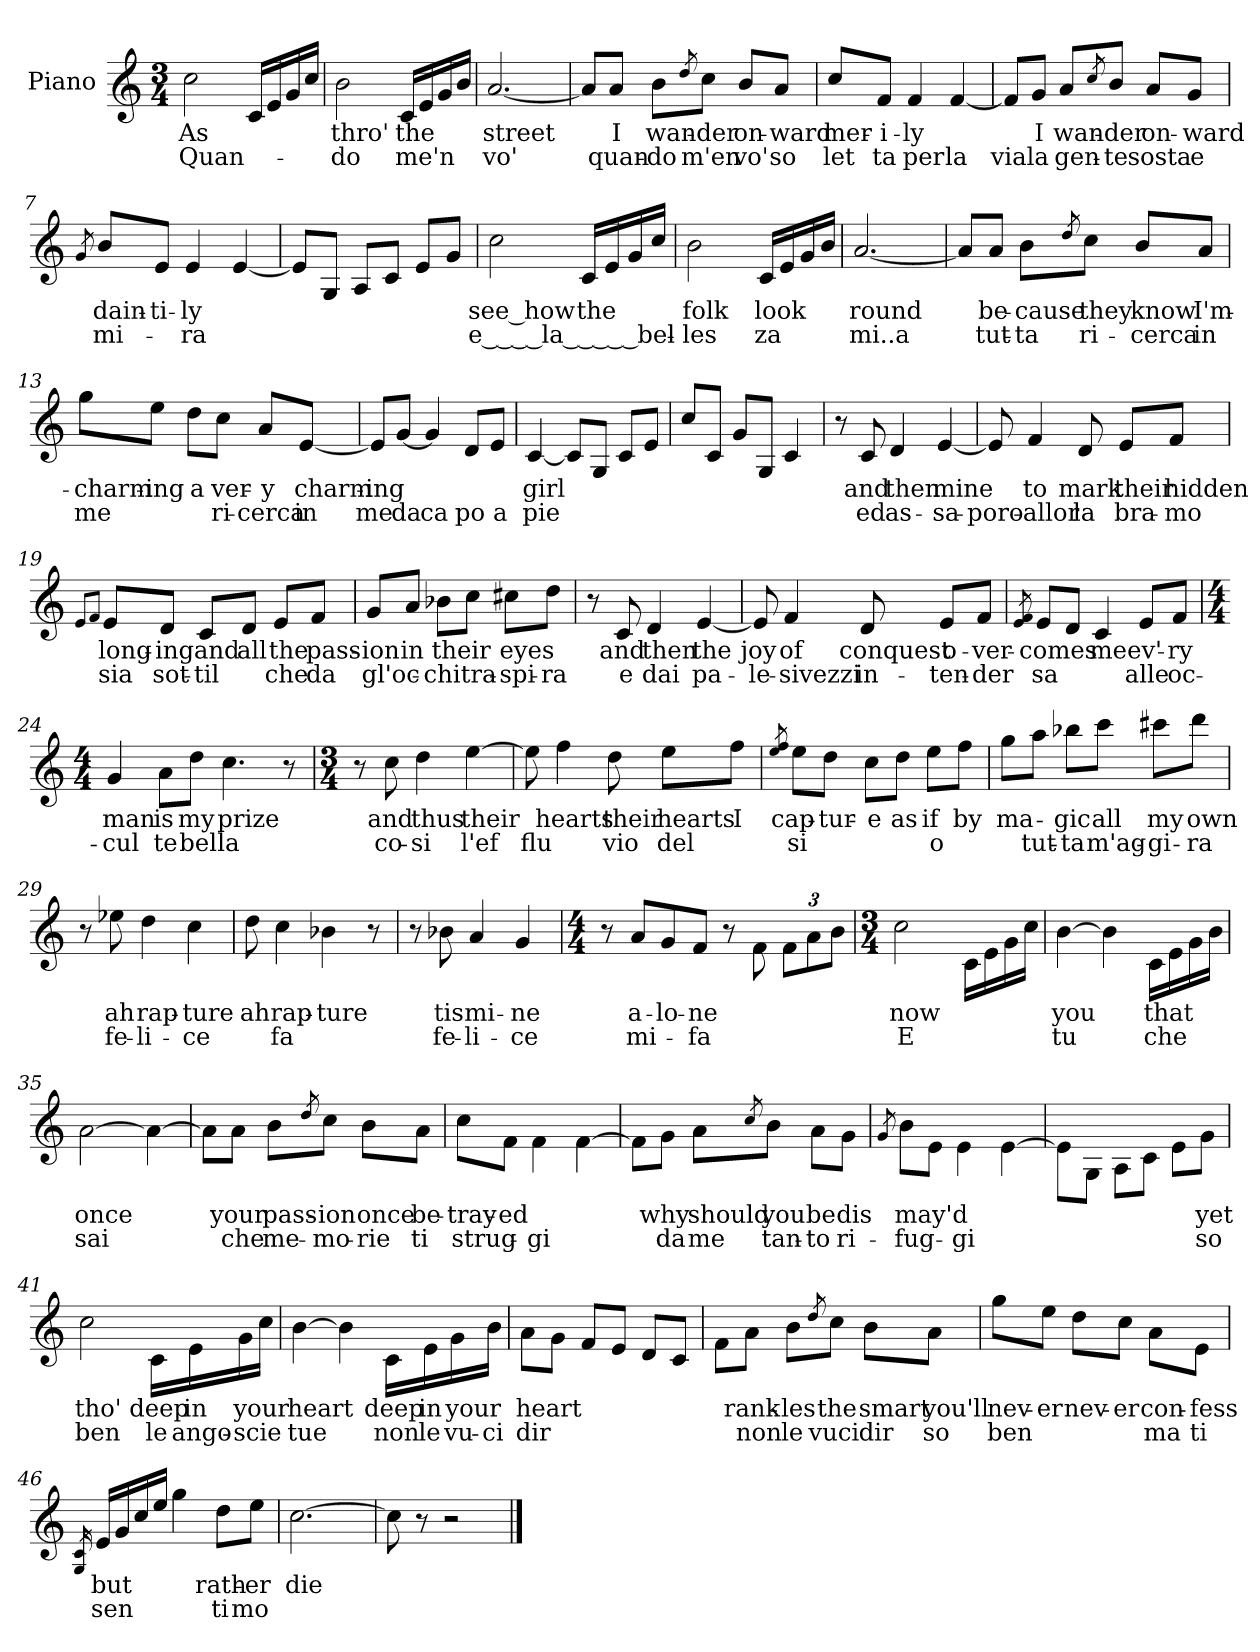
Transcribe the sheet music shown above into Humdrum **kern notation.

**kern	**text	**text
*part1	*part1	*part1
*staff1	*staff1	*staff1
*I"Piano	*	*
*I'Pno	*	*
*clefG2	*	*
*k[]	*	*
*C:	*	*
*M3/4	*	*
=1	=1	=1
2cc\	As	Quan-
16c/LL	.	.
16e/	.	.
16g/	.	.
16cc/JJ	.	.
=2	=2	=2
2b\	thro'	-do
16c/LL	the	me'n
16e/	.	.
16g/	.	.
16b/JJ	.	.
=3	=3	=3
[2.a/	street	vo'
=4	=4	=4
8a/L]	.	.
8a/J	I	quan-
8b\L	wan-	-do
8qdd/	.	.
8cc\J	-der	m'en
8b/L	on-	vo'
8a/J	-ward	so
!!LO:LB:g=z
=5	=5	=5
8cc/L	mer-	let
8f/J	-i-	ta
4f/	-ly	per
[4f/	.	la
=6	=6	=6
8f/L]	.	via
8g/J	I	la
8a/L	wan-	gen-
8qcc/	.	.
8b/J	-der	-te
8a/L	on-	sosta
8g/J	-ward	e
=7	=7	=7
8qg/	.	.
8b/L	dain-	mi-
8e/J	-ti-	.
4e/	-ly	-ra
[4e/	.	.
=8	=8	=8
8e/L]	.	.
8G/J	.	.
8A/L	.	.
8c/J	.	.
8e/L	.	.
8g/J	.	.
!!LO:LB:g=z
=9	=9	=9
2cc\	see_how	e____la_____bel-
16c/LL	the	.
16e/	.	.
16g/	.	.
16cc/JJ	.	.
=10	=10	=10
2b\	folk	-les_
16c/LL	look	za
16e/	.	.
16g/	.	.
16b/JJ	.	.
=11	=11	=11
[2.a/	round	mi..a
=12	=12	=12
8a/L]	.	.
8a/J	be-	tut-
8b\L	-cause	-ta
8qdd/	.	.
8cc\J	they	ri-
8b/L	know	-cerca
8a/J	I'm-	in
!!LO:LB:g=z
=13	=13	=13
8gg\L	-charm-	me
8ee\J	-ing	.
8dd\L	a	.
8cc\J	ver-	ri-
8a/L	-y	-cerca
[8e/J	charm-	in
=14	=14	=14
8e/L]	-ing	me
[8g/J	.	da
4g/]	.	ca
8d/L	.	po
8e/J	.	a
=15	=15	=15
[4c/	girl	pie
8c/L]	.	.
8G/J	.	.
8c/L	.	.
8e/J	.	.
=16	=16	=16
8cc/L	.	.
8c/J	.	.
8g/L	.	.
8G/J	.	.
4c/	.	.
!!LO:LB:g=z
=17	=17	=17
8r	.	.
8c/	and	ed
4d/	then	as-
[4e/	mine	-sa-
=18	=18	=18
8e/]	.	-poro-
4f/	to	-allor
8d/	mark	la
8e/L	their	bra-
8f/J	hidden	-mo
=19	=19	=19
8qe/L	.	.
8qf/J	.	.
8e/L	long-	sia
8d/J	-ing	sot-
8c/L	and	-til
8d/J	all	.
8e/L	the	che
8f/J	pass-	da
!!LO:LB:g=z
=20	=20	=20
8g/L	-ion	gl'oc-
8a/J	in	.
8b-X\L	their	-chi
8cc\J	.	tra-
8cc#X\L	eyes	-spi-
8dd\J	.	-ra
=21	=21	=21
8r	.	.
8c/	and	e
4d/	then	dai
[4e/	the	pa-
=22	=22	=22
8e/]	joy	-le-
4f/	of	-sivezzi
8d/	conquest	in-
8e/L	o-	-ten-
8f/J	-ver-	-der
!!LO:LB:g=z
=23	=23	=23
8qe/ 8qf/	.	.
8e/L	-comes	sa
8d/J	.	.
4c/	me	.
8e/L	ev'-	alle
8f/J	-ry	oc-
=24	=24	=24
*M4/4	*	*
4g/	man	-cul
8a\L	is	te
8dd\J	my	bel
4.cc\	prize	la
8r	.	.
=25	=25	=25
*M3/4	*	*
8r	.	.
8cc\	and	co-
4dd\	thus	-si
[4ee\	their	l'ef
!!LO:PB:g=z
=26	=26	=26
8ee\]	.	flu
4ff\	hearts	.
8dd\	their	vio
8ee\L	hearts	del
8ff\J	I	.
=27	=27	=27
8qee/ 8qff/	.	.
8ee\L	cap-	si
8dd\J	-tur-	.
8cc\L	-e	.
8dd\J	as	.
8ee\L	if	o
8ff\J	by	.
!!LO:LB:g=z
=28	=28	=28
8gg\L	ma-	.
8aa\J	.	tut-
8bb-X\L	-gic	-ta
8ccc\J	all	m'ag-
8ccc#X\L	my	-gi-
8ddd\J	own	-ra
=29	=29	=29
8r	.	.
8ee-X\	ah	fe-
4dd\	rap-	-li-
4cc\	-ture	-ce
=30	=30	=30
8dd\	ah	.
4cc\	rap-	fa
4b-X\	-ture	.
8r	.	.
=31	=31	=31
8r	.	.
8b-X\	tis	fe-
4a/	mi-	-li-
4g/	-ne	-ce
!!LO:LB:g=z
=32	=32	=32
*M4/4	*	*
8r	.	.
8a/L	a-	mi-
8g/	-lo-	.
8f/J	-ne	-fa
8r	.	.
8f\	.	.
*Xbrackettup	*	*
12f\L	.	.
12a\	.	.
12b\J	.	.
=33	=33	=33
*M3/4	*	*
2cc\	now	E
16c\LL	.	.
16e\	.	.
16g\	.	.
16cc\JJ	.	.
=34	=34	=34
[4b\	you	tu
4b\]	.	.
16c\LL	that	che
16e\	.	.
16g\	.	.
16b\JJ	.	.
=35	=35	=35
[2a\	once	sai
4a\_	.	.
!!LO:LB:g=z
=36	=36	=36
8a\L]	.	.
8a\J	your	che
8b\L	pass-	me-
8qdd/	.	.
8cc\J	-ion	-mo-
8b\L	once	-rie
8a\J	be-	ti
=37	=37	=37
8cc\L	-tray-	strug-
8f\J	-ed	.
4f\	.	-gi
[4f\	.	.
=38	=38	=38
8f\L]	.	.
8g\J	why	da
8a\L	should	me
8qcc/	.	.
8b\J	you	tan-
8a\L	be	-to
8g\J	dis	ri-
=39	=39	=39
8qg/	.	.
8b\L	may'd	-fug-
8e\J	.	.
4e\	.	-gi
[4e\	.	.
!!LO:LB:g=z
=40	=40	=40
8e\L]	.	.
8G\J	.	.
8A\L	.	.
8c\J	.	.
8e\L	.	.
8g\J	yet	so
=41	=41	=41
2cc\	tho'	ben
16c\LL	deep	le
16e\	in	ango-
16g\	your	-scie
16cc\JJ	.	.
=42	=42	=42
[4b\	heart	tue
4b\]	.	.
16c\LL	deep	non
16e\	in	le
16g\	your	vu-
16b\JJ	.	-ci
=43	=43	=43
8a\L	heart	dir
8g\J	.	.
8f/L	.	.
8e/J	.	.
8d/L	.	.
8c/J	.	.
!!LO:LB:g=z
=44	=44	=44
8f\L	.	.
8a\J	rank-	non
8b\L	-les	le
8qdd/	.	.
8cc\J	the	vuci
8b\L	smart	dir
8a\J	you'll	so
=45	=45	=45
8gg\L	nev-	ben
8ee\J	-er	.
8dd\L	nev-	.
8cc\J	-er	.
8a\L	con-	ma
8e\J	-fess	ti
=46	=46	=46
16qG/ 16qc/	.	.
16e/LL	but	sen
16g/	.	.
16cc/	.	.
16ee/JJ	.	.
4gg\	.	.
8dd\L	rath-	ti
8ee\J	-er	mo
!!LO:LB:g=z
=47	=47	=47
[2.cc\	die	.
=48	=48	=48
8cc\]	.	.
8r	.	.
2r	.	.
==	==	==
*-	*-	*-
